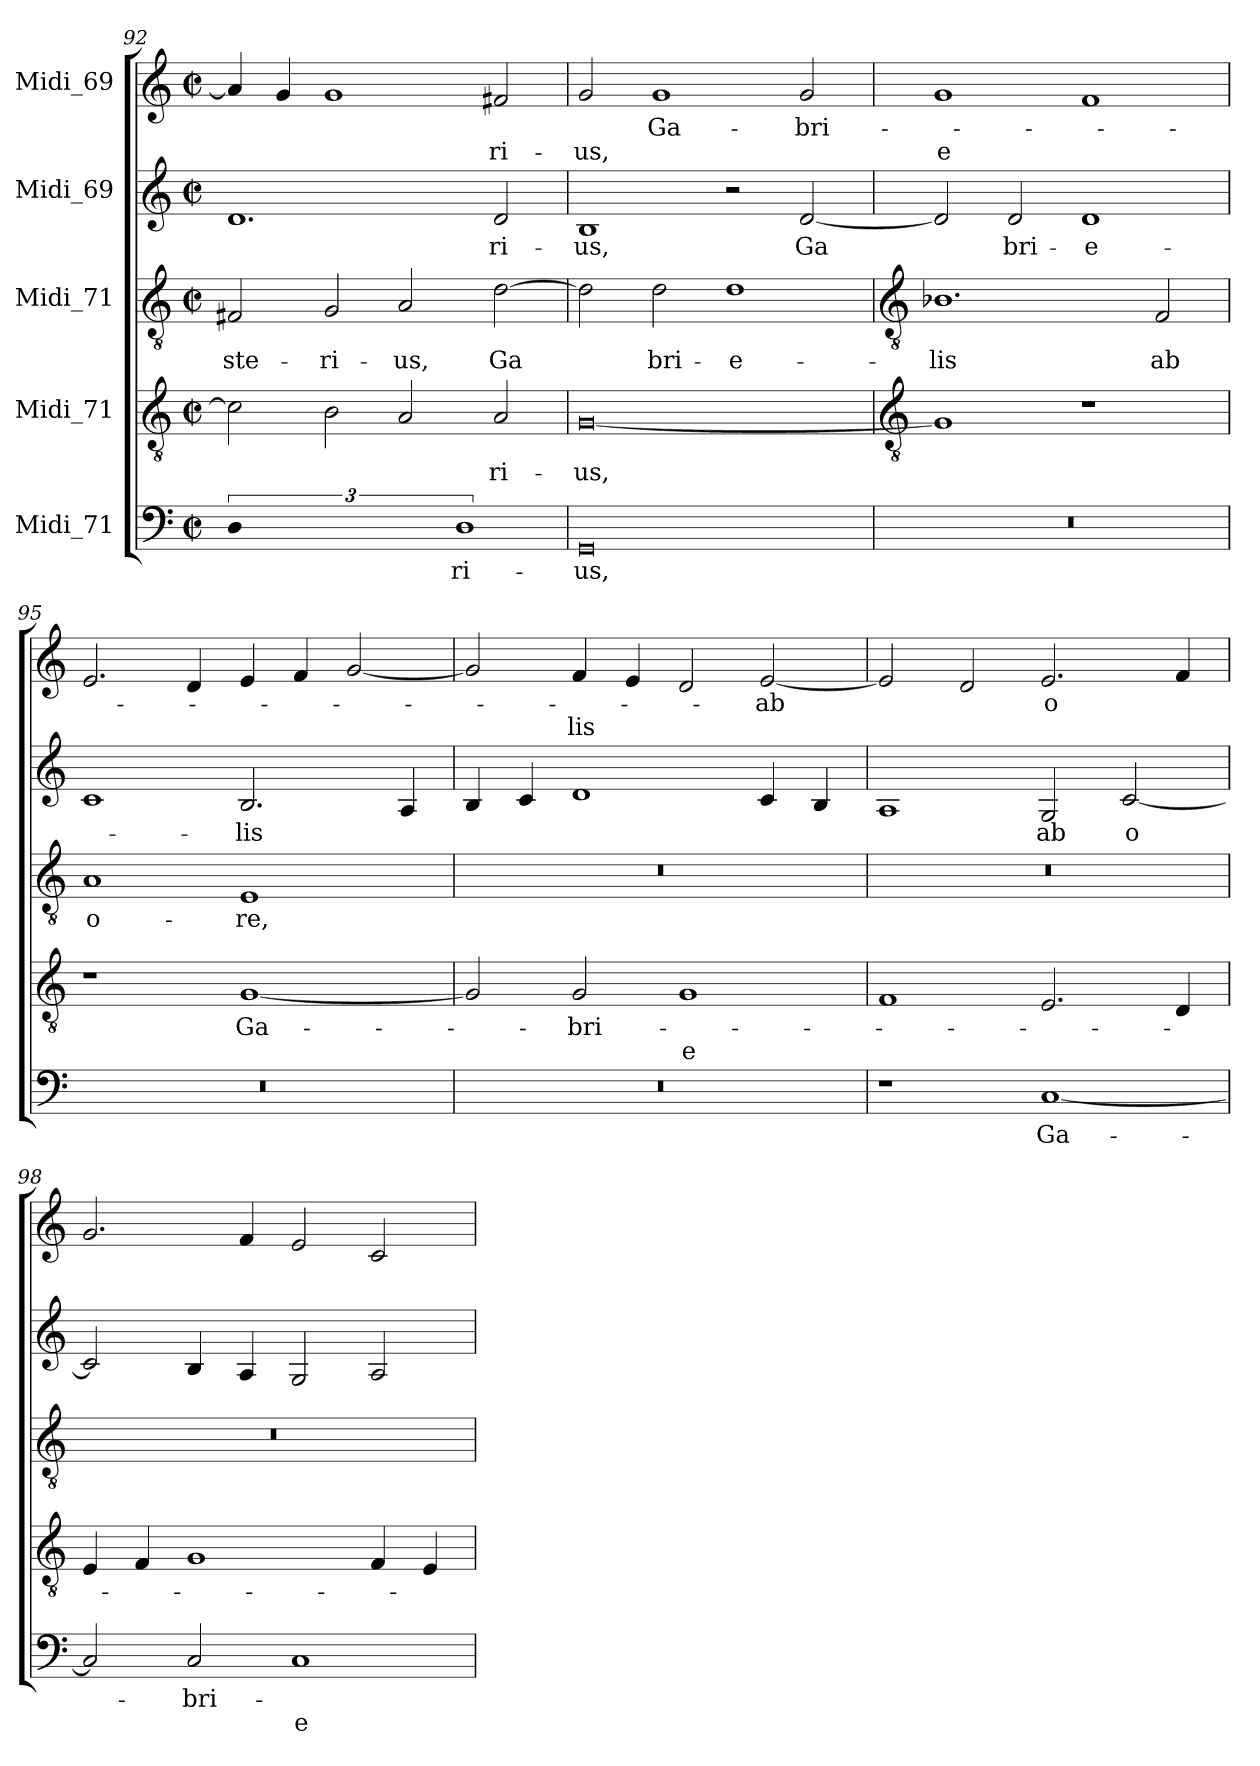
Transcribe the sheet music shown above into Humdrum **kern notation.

**kern	**text	**text	**kern	**text	**text	**kern	**text	**kern	**text	**kern	**text	**text
*part5	*part5	*part5	*part4	*part4	*part4	*part3	*part3	*part2	*part2	*part1	*part1	*part1
*staff5	*staff5	*staff5	*staff4	*staff4	*staff4	*staff3	*staff3	*staff2	*staff2	*staff1	*staff1	*staff1
*I"Midi_71	*	*	*I"Midi_71	*	*	*I"Midi_71	*	*I"Midi_69	*	*I"Midi_69	*	*
*clefF4	*	*	*clefGv2	*	*	*clefGv2	*	*clefG2	*	*clefG2	*	*
*k[]	*	*	*k[]	*	*	*k[]	*	*k[]	*	*k[]	*	*
*C:	*	*	*C:	*	*	*C:	*	*C:	*	*C:	*	*
*M4/2	*	*	*M4/2	*	*	*M4/2	*	*M4/2	*	*M4/2	*	*
*met(c|)	*	*	*met(c|)	*	*	*met(c|)	*	*met(c|)	*	*met(c|)	*	*
=92	=92	=92	=92	=92	=92	=92	=92	=92	=92	=92	=92	=92
!LO:N:vis=1	!	!	!	!	!	!	!LO:LY:b	!	!	!	!	!
3%4D	.	.	2c]	.	.	2F#X	-ste-	1.d	.	4a]	.	.
.	.	.	.	.	.	.	.	.	.	4g	.	.
!	!	!	!	!	!	!	!LO:LY:b	!	!	!	!	!
.	.	.	2B	.	.	2G	-ri-	.	.	1g	.	.
!	!	!	!	!	!	!	!LO:LY:b	!	!	!	!	!
.	.	.	2A	.	.	2A	-us,	.	.	.	.	.
!	!LO:LY:b	!	!	!	!	!	!	!	!	!	!	!
3%2D	ri-	.	.	.	.	.	.	.	.	.	.	.
!	!	!	!	!LO:LY:b	!	!	!LO:LY:b	!	!LO:LY:b	!	!	!LO:LY:b
.	.	.	2A	ri-	.	[2d	Ga	2d	ri-	2f#X	.	ri-
=93	=93	=93	=93	=93	=93	=93	=93	=93	=93	=93	=93	=93
!	!LO:LY:b	!	!	!LO:LY:b	!	!	!	!	!LO:LY:b	!	!	!LO:LY:b
0GG	-us,	.	[0G	-us,	.	2d]	.	1B	-us,	2g	.	-us,
!	!	!	!	!	!	!	!LO:LY:b	!	!	!	!LO:LY:b	!
.	.	.	.	.	.	2d	bri-	.	.	1g	Ga-	.
!	!	!	!	!	!	!	!LO:LY:b	!	!	!	!	!
.	.	.	.	.	.	1d	-e-	2r	.	.	.	.
!	!	!	!	!	!	!	!	!	!LO:LY:b	!	!LO:LY:b	!
.	.	.	.	.	.	.	.	[2d	Ga	2g	-bri-	.
!!LO:LB:g=z
=94	=94	=94	=94	=94	=94	=94	=94	=94	=94	=94	=94	=94
*	*	*	*clefGv2	*	*	*clefGv2	*	*	*	*	*	*
!	!	!	!	!	!	!	!LO:LY:b	!	!	!	!	!LO:LY:b
0r	.	.	1G]	.	.	1.B-X	-lis	2d]	.	1g	.	-e
!	!	!	!	!	!	!	!	!	!LO:LY:b	!	!	!
.	.	.	.	.	.	.	.	2d	bri-	.	.	.
!	!	!	!	!	!	!	!	!	!LO:LY:b	!	!	!
.	.	.	1r	.	.	.	.	1d	-e-	1f	.	.
!	!	!	!	!	!	!	!LO:LY:b	!	!	!	!	!
.	.	.	.	.	.	2F	ab	.	.	.	.	.
=95	=95	=95	=95	=95	=95	=95	=95	=95	=95	=95	=95	=95
!	!	!	!	!	!	!	!LO:LY:b	!	!	!	!	!
0r	.	.	1r	.	.	1A	o-	1c	.	2.e	.	.
.	.	.	.	.	.	.	.	.	.	4d	.	.
!	!	!	!	!LO:LY:b	!	!	!LO:LY:b	!	!LO:LY:b	!	!	!
.	.	.	[1G	Ga-	.	1E	-re,	2.B	-lis	4e	.	.
.	.	.	.	.	.	.	.	.	.	4f	.	.
.	.	.	.	.	.	.	.	.	.	[2g	.	.
.	.	.	.	.	.	.	.	4A	.	.	.	.
=96	=96	=96	=96	=96	=96	=96	=96	=96	=96	=96	=96	=96
0r	.	.	2G]	.	.	0r	.	4B	.	2g]	.	.
.	.	.	.	.	.	.	.	4c	.	.	.	.
!	!	!	!	!LO:LY:b	!	!	!	!	!	!	!	!LO:LY:b
.	.	.	2G	-bri-	.	.	.	1d	.	4f	.	lis
.	.	.	.	.	.	.	.	.	.	4e	.	.
!	!	!	!	!	!LO:LY:b	!	!	!	!	!	!	!
.	.	.	1G	.	-e	.	.	.	.	2d	.	.
!	!	!	!	!	!	!	!	!	!	!	!LO:LY:b	!
.	.	.	.	.	.	.	.	4c	.	[2e	ab	.
.	.	.	.	.	.	.	.	4B	.	.	.	.
=97	=97	=97	=97	=97	=97	=97	=97	=97	=97	=97	=97	=97
1r	.	.	1F	.	.	0r	.	1A	.	2e]	.	.
.	.	.	.	.	.	.	.	.	.	2d	.	.
!	!LO:LY:b	!	!	!	!	!	!	!	!LO:LY:b	!	!LO:LY:b	!
[1C	Ga-	.	2.E	.	.	.	.	2G	ab	2.e	o	.
!	!	!	!	!	!	!	!	!	!LO:LY:b	!	!	!
.	.	.	.	.	.	.	.	[2c	o	.	.	.
.	.	.	4D	.	.	.	.	.	.	4f	.	.
=98	=98	=98	=98	=98	=98	=98	=98	=98	=98	=98	=98	=98
2C]	.	.	4E	.	.	0r	.	2c]	.	2.g	.	.
.	.	.	4F	.	.	.	.	.	.	.	.	.
!	!LO:LY:b	!	!	!	!	!	!	!	!	!	!	!
2C	-bri-	.	1G	.	.	.	.	4B	.	.	.	.
.	.	.	.	.	.	.	.	4A	.	4f	.	.
!	!	!LO:LY:b	!	!	!	!	!	!	!	!	!	!
1C	.	-e	.	.	.	.	.	2G	.	2e	.	.
.	.	.	4F	.	.	.	.	2A	.	2c	.	.
.	.	.	4E	.	.	.	.	.	.	.	.	.
=	=	=	=	=	=	=	=	=	=	=	=	=
*-	*-	*-	*-	*-	*-	*-	*-	*-	*-	*-	*-	*-
